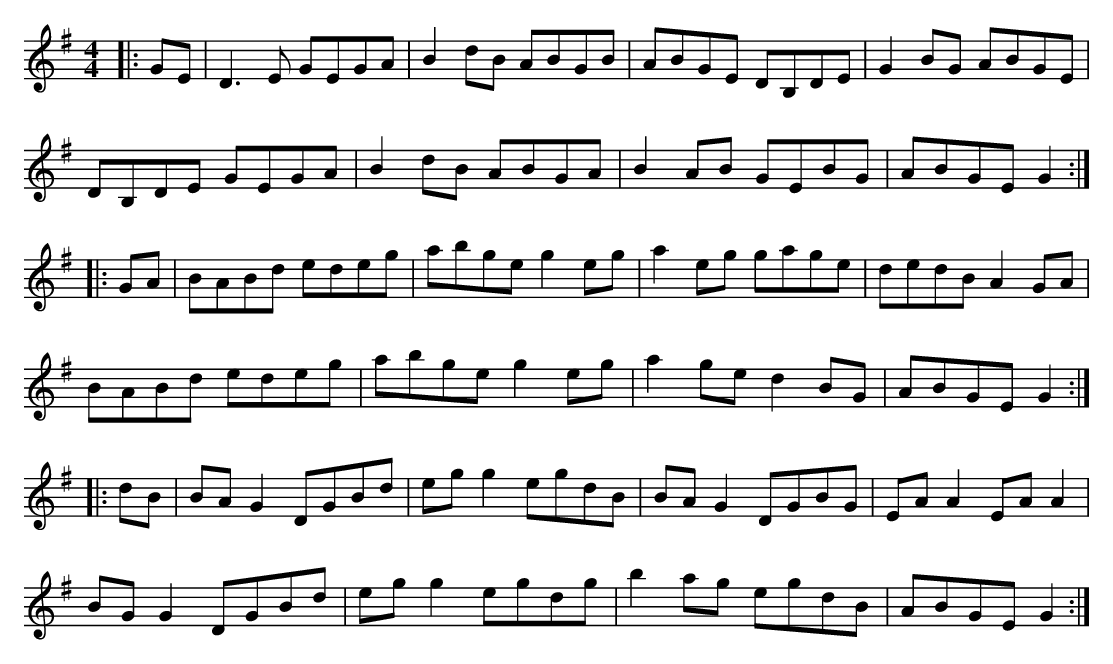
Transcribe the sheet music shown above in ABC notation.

X:1
M:4/4
K:G
|:GE|D3E GEGA|B2dB ABGB|ABGE DB,DE|G2BG ABGE|
DB,DE GEGA|B2dB ABGA|B2AB GEBG|ABGE G2:|
|:GA|BABd edeg|abge g2eg|a2eg gage|dedB A2GA|
BABd edeg|abge g2eg|a2ge d2BG|ABGE G2:|
|:dB|BAG2 DGBd|egg2 egdB|BAG2 DGBG|EAA2 EAA2|
BGG2 DGBd|egg2 egdg|b2ag egdB|ABGE G2:|
